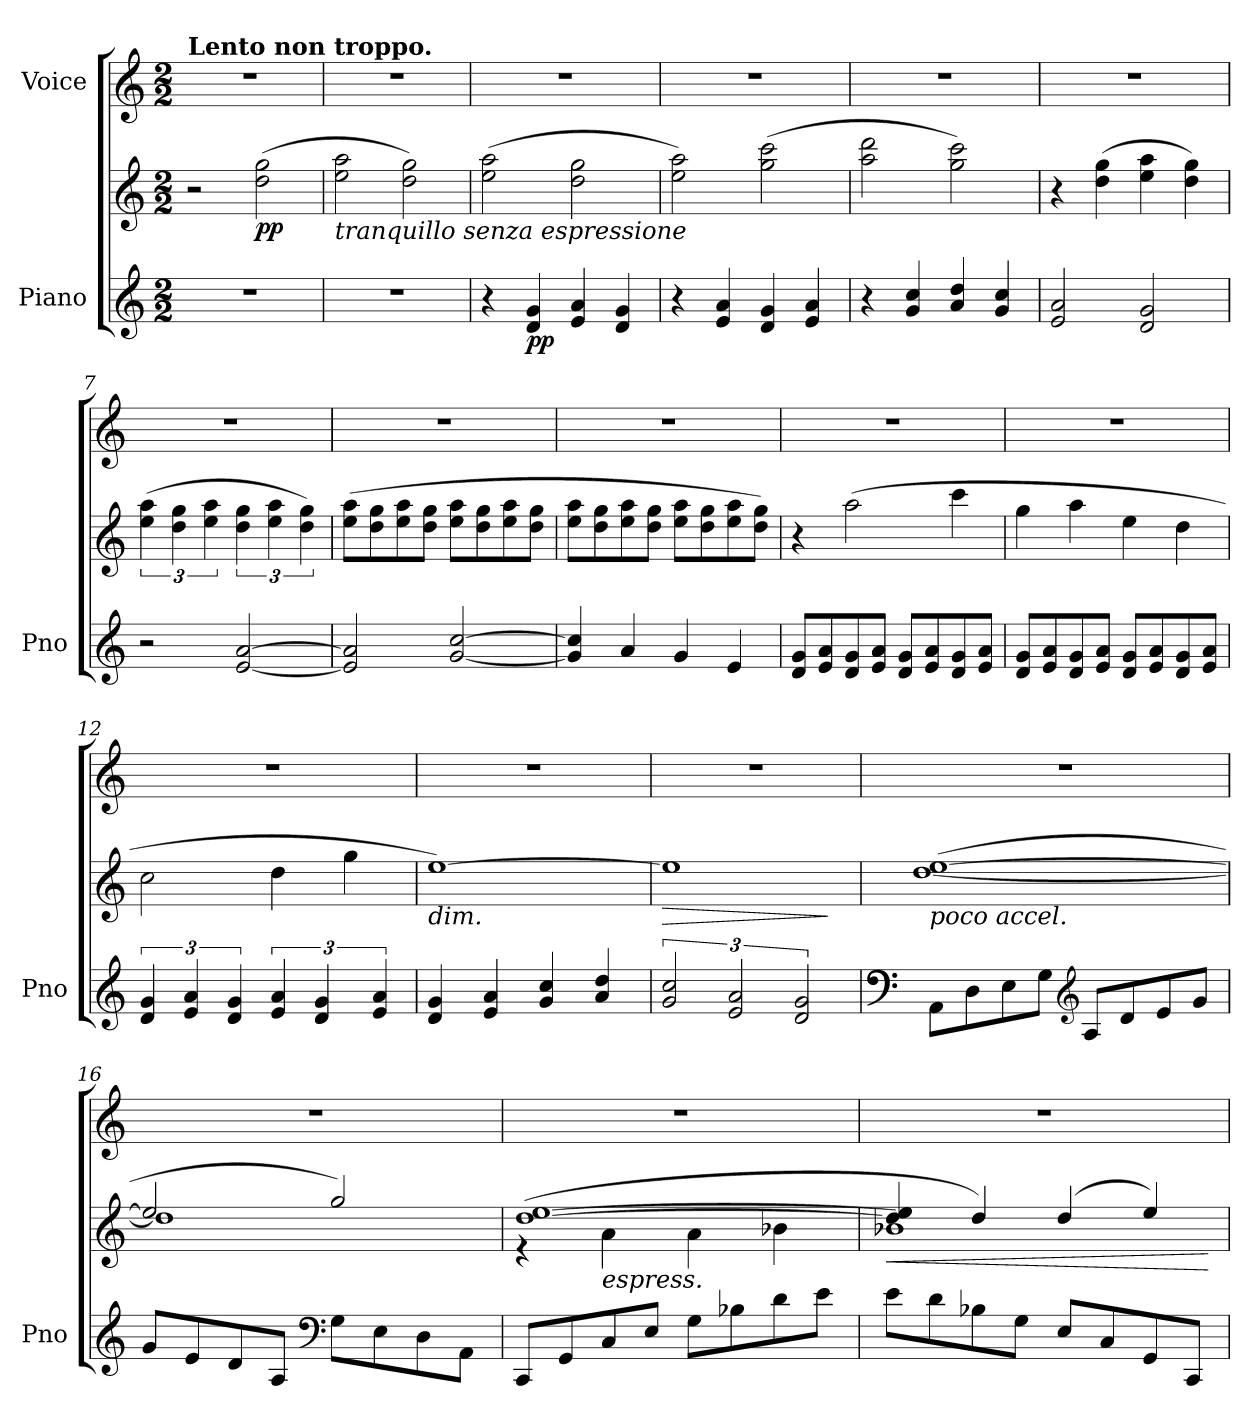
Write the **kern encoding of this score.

**kern	**kern	**dynam	**kern
*part2	*part2	*part2	*part1
*staff3	*staff2	*staff2/3	*staff1
*I"Piano	*	*	*I"Voice
*I'Pno	*	*	*
*clefG2	*clefG2	*	*clefG2
*k[]	*k[]	*	*k[]
*M2/2	*M2/2	*	*M2/2
=1	=1	=1	=1
!	!	!	!LO:TX:a:B:t=Lento non troppo.
1r	2r	.	1r
!	!	!LO:DY:b	!
.	(2dd\ 2gg\	pp	.
=2	=2	=2	=2
!	!LO:TX:b:i:t=tranquillo  senza  espressione	!	!
1r	2ee\ 2aa\	.	1r
.	2dd\ 2gg\)	.	.
=3	=3	=3	=3
4r	(2ee\ 2aa\	.	1r
!	!	!LO:DY:b=2	!
4d/ 4g/	.	pp	.
4e/ 4a/	2dd\ 2gg\	.	.
4d/ 4g/	.	.	.
=4	=4	=4	=4
4r	2ee\ 2aa\)	.	1r
4e/ 4a/	.	.	.
4d/ 4g/	(2gg\ 2ccc\	.	.
4e/ 4a/	.	.	.
=5	=5	=5	=5
4r	2aa\ 2ddd\	.	1r
4g/ 4cc/	.	.	.
4a/ 4dd/	2gg\ 2ccc\)	.	.
4g/ 4cc/	.	.	.
=6	=6	=6	=6
2e/ 2a/	4r	.	1r
.	(4dd\ 4gg\	.	.
2d/ 2g/	4ee\ 4aa\	.	.
.	4dd\ 4gg\)	.	.
!!LO:LB:g=z
=7	=7	=7	=7
2r	(6ee\ 6aa\	.	1r
!	!	!LO:DY:b	!
!	!	!LO:DY:n=1:b	!
.	6dd\ 6gg\	other-dynamics pp	.
.	6ee\ 6aa\	.	.
[2e/ [2a/	6dd\ 6gg\	.	.
.	6ee\ 6aa\	.	.
.	6dd\ 6gg\)	.	.
=8	=8	=8	=8
2e/] 2a/]	(8ee\ 8aa\L	.	1r
.	8dd\ 8gg\	.	.
.	8ee\ 8aa\	.	.
.	8dd\ 8gg\J	.	.
[2g/ [2cc/	8ee\ 8aa\L	.	.
.	8dd\ 8gg\	.	.
.	8ee\ 8aa\	.	.
.	8dd\ 8gg\J	.	.
=9	=9	=9	=9
4g/] 4cc/]	8ee\ 8aa\L	.	1r
.	8dd\ 8gg\	.	.
4a/	8ee\ 8aa\	.	.
.	8dd\ 8gg\J	.	.
4g/	8ee\ 8aa\L	.	.
.	8dd\ 8gg\	.	.
4e/	8ee\ 8aa\	.	.
.	8dd\ 8gg\J)	.	.
=10	=10	=10	=10
8d/ 8g/L	4r	.	1r
8e/ 8a/	.	.	.
!	!	!LO:DY:b	!
!	!	!LO:DY:n=1:b	!
8d/ 8g/	(2aa\	p other-dynamics	.
8e/ 8a/J	.	.	.
8d/ 8g/L	.	.	.
8e/ 8a/	.	.	.
8d/ 8g/	4ccc\	.	.
8e/ 8a/J	.	.	.
!!LO:LB:g=z
=11	=11	=11	=11
8d/ 8g/L	4gg\	.	1r
8e/ 8a/	.	.	.
8d/ 8g/	4aa\	.	.
8e/ 8a/J	.	.	.
8d/ 8g/L	4ee\	.	.
8e/ 8a/	.	.	.
8d/ 8g/	4dd\	.	.
8e/ 8a/J	.	.	.
=12	=12	=12	=12
6d/ 6g/	2cc\	.	1r
6e/ 6a/	.	.	.
6d/ 6g/	.	.	.
6e/ 6a/	4dd\	.	.
6d/ 6g/	.	.	.
.	4gg\	.	.
6e/ 6a/	.	.	.
=13	=13	=13	=13
!	!LO:TX:b:i:t=dim.	!	!
4d/ 4g/	[1ee)	.	1r
4e/ 4a/	.	.	.
4g/ 4cc/	.	.	.
4a/ 4dd/	.	.	.
=14	=14	=14	=14
!	!	!LO:HP:b	!
3g/ 3cc/	1ee]	>	1r
3e/ 3a/	.	.	.
3d/ 3g/	.	.	.
.	.	]	.
=15	=15	=15	=15
*clefF4	*	*	*
!	!LO:TX:b:i:t=poco accel.	!	!
!	!	!LO:DY:b	!
!	!	!LO:DY:n=1:b	!
8AA\L	([1dd [>1ee	other-dynamics p	1r
8D\	.	.	.
8E\	.	.	.
8G\J	.	.	.
*clefG2	*	*	*
8A/L	.	.	.
8d/	.	.	.
8e/	.	.	.
8g/J	.	.	.
!!LO:LB:g=z
=16	=16	=16	=16
*	*^	*	*
8g/L	2ee/]	1dd]	.	1r
8e/	.	.	.	.
8d/	.	.	.	.
8A/J	.	.	.	.
*clefF4	*	*	*	*
8G\L	2gg/)	.	.	.
8E\	.	.	.	.
8D\	.	.	.	.
8AA\J	.	.	.	.
=17	=17	=17	=17	=17
8CC/L	([1dd [1ee	4r	.	1r
8GG/	.	.	.	.
!	!	!LO:TX:b:i:t=espress.	!	!
8C/	.	4a\	.	.
8E/J	.	.	.	.
8G\L	.	4a\	.	.
8B-X\	.	.	.	.
8d\	.	4b-X\	.	.
8e\J	.	.	.	.
=18	=18	=18	=18	=18
!	!	!	!LO:HP:b	!
8e\L	4dd/] 4ee/]	1b-X	<	1r
8d\	.	.	.	.
8B-X\	4dd/)	.	.	.
8G\J	.	.	.	.
8E/L	(4dd/	.	.	.
8C/	.	.	.	.
8GG/	4ee/)	.	.	.
8CC/J	.	.	.	.
*	*v	*v	*	*
.	.	[	.
=	=	=	=
*-	*-	*-	*-
